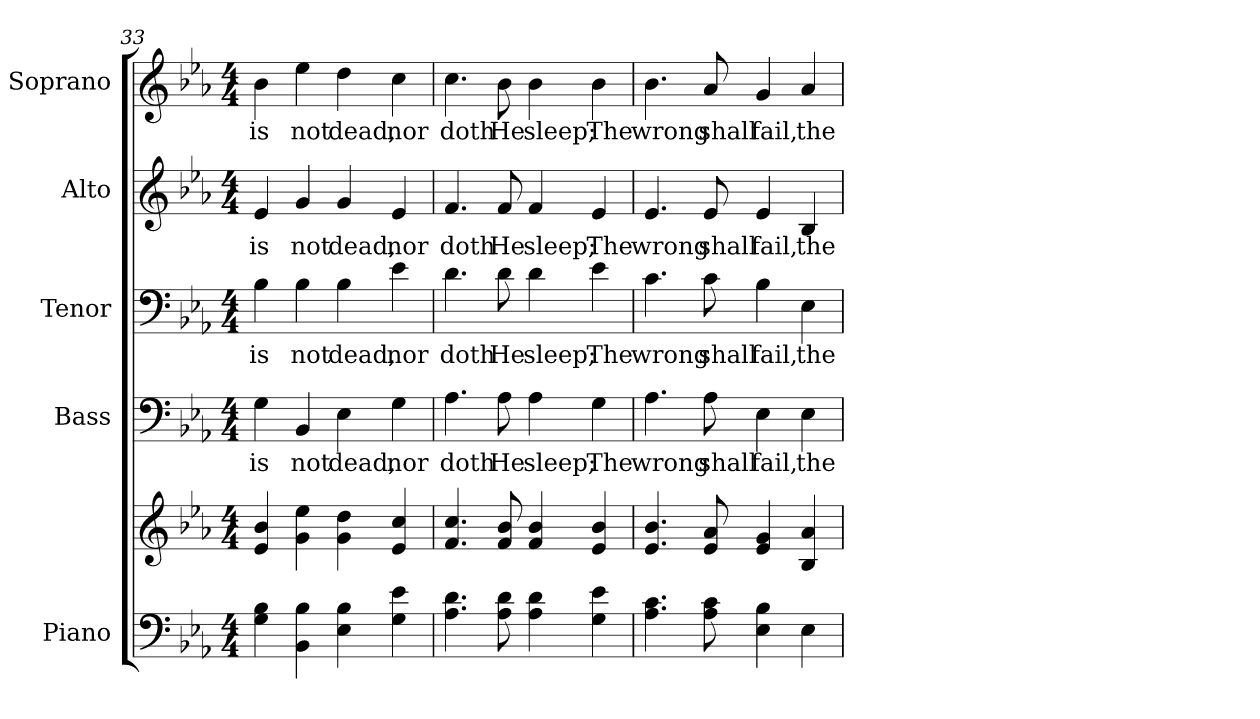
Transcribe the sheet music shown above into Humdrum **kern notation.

**kern	**kern	**kern	**text	**kern	**text	**kern	**text	**kern	**text
*part5	*part5	*part4	*part4	*part3	*part3	*part2	*part2	*part1	*part1
*staff6	*staff5	*staff4	*staff4	*staff3	*staff3	*staff2	*staff2	*staff1	*staff1
*I"Piano	*	*I"Bass	*	*I"Tenor	*	*I"Alto	*	*I"Soprano	*
*I'Pno.	*	*I'B.	*	*I'T.	*	*I'A.	*	*I'S.	*
!!LO:PB:g=z
*clefF4	*clefG2	*clefF4	*	*clefF4	*	*clefG2	*	*clefG2	*
*k[b-e-a-]	*k[b-e-a-]	*k[b-e-a-]	*	*k[b-e-a-]	*	*k[b-e-a-]	*	*k[b-e-a-]	*
*E-:	*E-:	*E-:	*	*E-:	*	*E-:	*	*E-:	*
*M4/4	*M4/4	*M4/4	*	*M4/4	*	*M4/4	*	*M4/4	*
=33	=33	=33	=33	=33	=33	=33	=33	=33	=33
!	!	!	!LO:LY:b:color=#000000	!	!	!	!	!	!
!	!	!	!	!	!LO:LY:b:color=#000000	!	!	!	!
!	!	!	!	!	!	!	!LO:LY:b:color=#000000	!	!
!	!	!	!	!	!	!	!	!	!LO:LY:b:color=#000000
4Gi\ 4B-i	4e-i/ 4b-i	4Gi\	is	4B-i\	is	4e-i/	is	4b-i\	is
!	!	!	!LO:LY:b:color=#000000	!	!	!	!	!	!
!	!	!	!	!	!LO:LY:b:color=#000000	!	!	!	!
!	!	!	!	!	!	!	!LO:LY:b:color=#000000	!	!
!	!	!	!	!	!	!	!	!	!LO:LY:b:color=#000000
4BB-i\ 4B-i	4gi\ 4ee-i	4BB-i/	not	4B-i\	not	4gi/	not	4ee-i\	not
!	!	!	!LO:LY:b:color=#000000	!	!	!	!	!	!
!	!	!	!	!	!LO:LY:b:color=#000000	!	!	!	!
!	!	!	!	!	!	!	!LO:LY:b:color=#000000	!	!
!	!	!	!	!	!	!	!	!	!LO:LY:b:color=#000000
4E-i\ 4B-i	4gi\ 4ddi	4E-i\	dead,	4B-i\	dead,	4gi/	dead,	4ddi\	dead,
!	!	!	!LO:LY:b:color=#000000	!	!	!	!	!	!
!	!	!	!	!	!LO:LY:b:color=#000000	!	!	!	!
!	!	!	!	!	!	!	!LO:LY:b:color=#000000	!	!
!	!	!	!	!	!	!	!	!	!LO:LY:b:color=#000000
4Gi\ 4e-i	4e-i/ 4cci	4Gi\	nor	4e-i\	nor	4e-i/	nor	4cci\	nor
=34	=34	=34	=34	=34	=34	=34	=34	=34	=34
!	!	!	!LO:LY:b:color=#000000	!	!	!	!	!	!
!	!	!	!	!	!LO:LY:b:color=#000000	!	!	!	!
!	!	!	!	!	!	!	!LO:LY:b:color=#000000	!	!
!	!	!	!	!	!	!	!	!	!LO:LY:b:color=#000000
4.A-i\ 4.di	4.fi/ 4.cci	4.A-i\	doth	4.di\	doth	4.fi/	doth	4.cci\	doth
!	!	!	!LO:LY:b:color=#000000	!	!	!	!	!	!
!	!	!	!	!	!LO:LY:b:color=#000000	!	!	!	!
!	!	!	!	!	!	!	!LO:LY:b:color=#000000	!	!
!	!	!	!	!	!	!	!	!	!LO:LY:b:color=#000000
8A-i\ 8di	8fi/ 8b-i	8A-i\	He	8di\	He	8fi/	He	8b-i\	He
!	!	!	!LO:LY:b:color=#000000	!	!	!	!	!	!
!	!	!	!	!	!LO:LY:b:color=#000000	!	!	!	!
!	!	!	!	!	!	!	!LO:LY:b:color=#000000	!	!
!	!	!	!	!	!	!	!	!	!LO:LY:b:color=#000000
4A-i\ 4di	4fi/ 4b-i	4A-i\	sleep;	4di\	sleep;	4fi/	sleep;	4b-i\	sleep;
!	!	!	!LO:LY:b:color=#000000	!	!	!	!	!	!
!	!	!	!	!	!LO:LY:b:color=#000000	!	!	!	!
!	!	!	!	!	!	!	!LO:LY:b:color=#000000	!	!
!	!	!	!	!	!	!	!	!	!LO:LY:b:color=#000000
4Gi\ 4e-i	4e-i/ 4b-i	4Gi\	The	4e-i\	The	4e-i/	The	4b-i\	The
!!LO:PB:g=z
=35	=35	=35	=35	=35	=35	=35	=35	=35	=35
!	!	!	!LO:LY:b:color=#000000	!	!	!	!	!	!
!	!	!	!	!	!LO:LY:b:color=#000000	!	!	!	!
!	!	!	!	!	!	!	!LO:LY:b:color=#000000	!	!
!	!	!	!	!	!	!	!	!	!LO:LY:b:color=#000000
4.A-i\ 4.ci	4.e-i/ 4.b-i	4.A-i\	wrong	4.ci\	wrong	4.e-i/	wrong	4.b-i\	wrong
!	!	!	!LO:LY:b:color=#000000	!	!	!	!	!	!
!	!	!	!	!	!LO:LY:b:color=#000000	!	!	!	!
!	!	!	!	!	!	!	!LO:LY:b:color=#000000	!	!
!	!	!	!	!	!	!	!	!	!LO:LY:b:color=#000000
8A-i\ 8ci	8e-i/ 8a-i	8A-i\	shall	8ci\	shall	8e-i/	shall	8a-i/	shall
!	!	!	!LO:LY:b:color=#000000	!	!	!	!	!	!
!	!	!	!	!	!LO:LY:b:color=#000000	!	!	!	!
!	!	!	!	!	!	!	!LO:LY:b:color=#000000	!	!
!	!	!	!	!	!	!	!	!	!LO:LY:b:color=#000000
4E-i\ 4B-i	4e-i/ 4gi	4E-i\	fail,	4B-i\	fail,	4e-i/	fail,	4gi/	fail,
!	!	!	!LO:LY:b:color=#000000	!	!	!	!	!	!
!	!	!	!	!	!LO:LY:b:color=#000000	!	!	!	!
!	!	!	!	!	!	!	!LO:LY:b:color=#000000	!	!
!	!	!	!	!	!	!	!	!	!LO:LY:b:color=#000000
4E-i\	4B-i/ 4a-i	4E-i\	the	4E-i\	the	4B-i/	the	4a-i/	the
=	=	=	=	=	=	=	=	=	=
*-	*-	*-	*-	*-	*-	*-	*-	*-	*-
